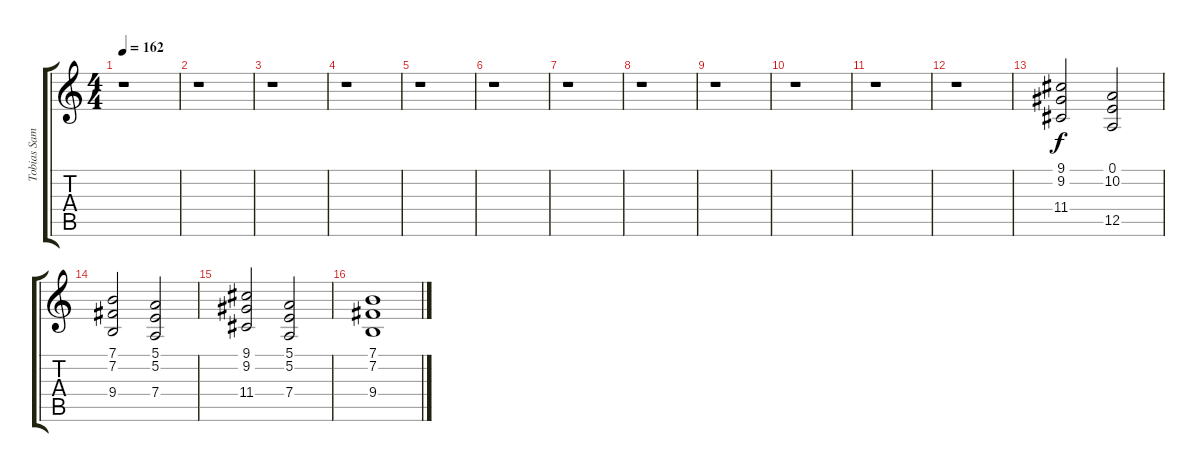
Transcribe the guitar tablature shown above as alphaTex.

\track ("Tobias Sammet Keys 2" "Tobias Sam") {instrument stringensemble1}
\staff {score tabs}
\tuning (E4 B3 G3 D3 A2 E2) {hide}
\ts (4 4)
\tempo 162
\clef g2
\ks c
r.1{dy f} |
r.1 |
r.1 |
r.1 |
r.1 |
r.1 |
r.1 |
r.1 |
r.1 |
r.1 |
r.1 |
r.1 |
(9.1 9.2 11.4).2 (0.1 10.2 12.5).2 |
(7.1 7.2 9.4).2 (5.1 5.2 7.4).2 |
(9.1 9.2 11.4).2 (5.1 5.2 7.4).2 |
(7.1 7.2 9.4).1
